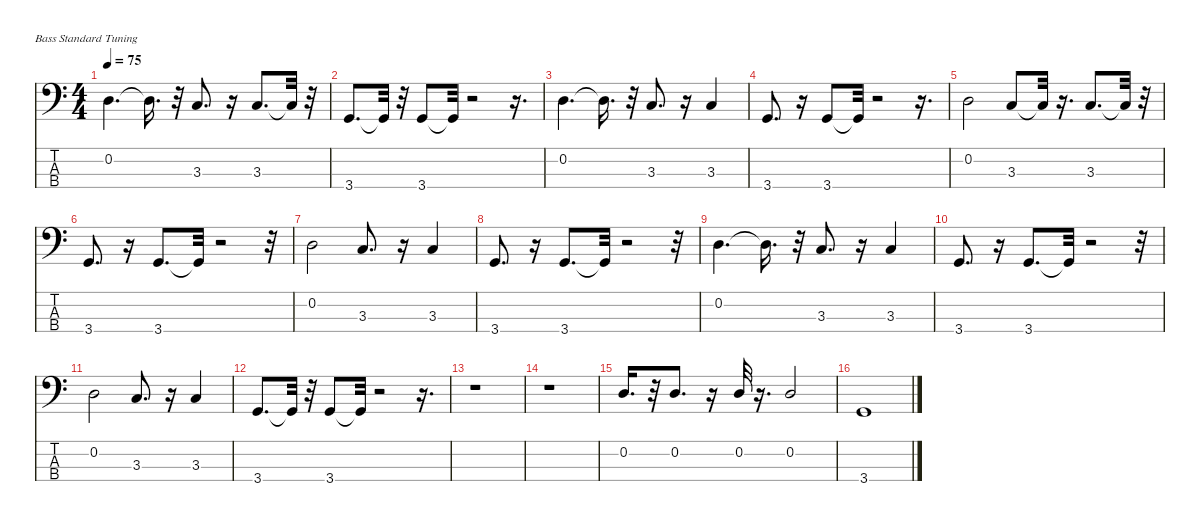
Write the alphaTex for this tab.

\defaultSystemsLayout 4
\hideDynamics
\bracketExtendMode nobrackets
\singleTrackTrackNamePolicy hidden
\multiTrackTrackNamePolicy hidden
\otherSystemsTrackNameOrientation horizontal
\track ("John Paul Jones (Baixo)" "el.bs.") {instrument electricbassfinger}
\staff {score tabs}
\tuning (G2 D2 A1 E1)
\ts (4 4)
\tempo 75
\clef f4
\ks c
0.2.4{d dy f beam Down} 0.2{t}.16{d beam Down} r.32{beam Down} 3.3.8{d beam Up} r.16{beam Up} 3.3.8{d beam Up} 3.3{t}.32{beam Up} r.32{beam Up} |
3.4.8{d beam Up} 3.4{t}.32{beam Up} r.32{beam Up} 3.4.8{beam Up} 3.4{t}.32{beam Up} r.2{beam Up} r.16{d beam Up} |
0.2.4{d beam Down} 0.2{t}.16{d beam Down} r.32{beam Down} 3.3.8{d beam Up} r.16{beam Up} 3.3.4{beam Up} |
3.4.8{d beam Up} r.16{beam Up} 3.4.8{beam Up} 3.4{t}.32{beam Up} r.2{beam Up} r.16{d beam Up} |
0.2.2{dy ff beam Down} 3.3.8{dy f beam Up} 3.3{t}.32{beam Up} r.16{d beam Up} 3.3.8{d dy ff beam Up} 3.3{t}.32{dy f beam Up} r.32{beam Up} |
3.4.8{d beam Up} r.16{beam Up} 3.4.8{d beam Up} 3.4{t}.32{beam Up} r.2{beam Up} r.32{beam Up} |
0.2.2{beam Down} 3.3.8{d beam Up} r.16{beam Up} 3.3.4{dy ff beam Up} |
3.4.8{d dy f beam Up} r.16{beam Up} 3.4.8{d dy ff beam Up} 3.4{t}.32{dy f beam Up} r.2{beam Up} r.32{beam Up} |
0.2.4{d beam Down} 0.2{t}.16{d beam Down} r.32{beam Down} 3.3.8{d beam Up} r.16{beam Up} 3.3.4{beam Up} |
3.4.8{d beam Up} r.16{beam Up} 3.4.8{d beam Up} 3.4{t}.32{beam Up} r.2{beam Up} r.32{beam Up} |
0.2.2{beam Down} 3.3.8{d beam Up} r.16{beam Up} 3.3.4{dy mf beam Up} |
3.4.8{d dy f beam Up} 3.4{t}.32{beam Up} r.32{beam Up} 3.4.8{beam Up} 3.4{t}.32{beam Up} r.2{beam Up} r.16{d beam Up} |
r.1{beam Down} |
r.1{beam Down} |
0.2.16{d beam Up} r.32{beam Up} 0.2.8{d beam Up} r.16{beam Up} 0.2.32{beam Up} r.16{d beam Up} 0.2.2{dy ff beam Up} |
3.4.1{dy f beam Up}
